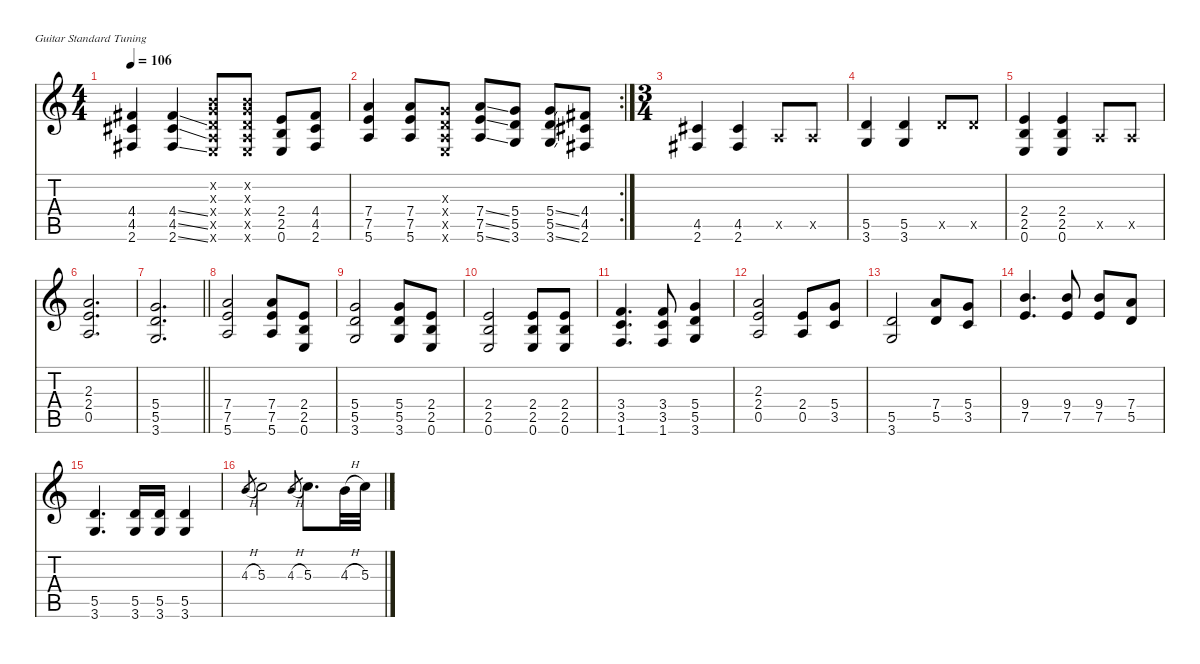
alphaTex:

\defaultSystemsLayout 4
\hideDynamics
\bracketExtendMode nobrackets
\singleTrackTrackNamePolicy hidden
\multiTrackTrackNamePolicy hidden
\otherSystemsTrackNameOrientation horizontal
\track ("Kirk Hammett" "dist.guit.") {instrument distortionguitar}
\staff {score tabs}
\tuning (E4 B3 G3 D3 A2 E2)
\ts (4 4)
\tempo 106
\clef g2
\ks c
(4.4{acc #} 4.5{acc #} 2.6{acc #}).4{dy f beam Up} (4.4{ss acc #} 4.5{ss acc #} 2.6{ss acc #}).4{beam Up} (0.2{x} 0.3{x} 0.4{x} 0.5{x} 0.6{x}).8{beam Up} (0.2{x} 0.3{x} 0.4{x} 0.5{x} 0.6{x}).8{beam Up} (2.4 2.5 0.6).8{beam Up} (4.4{acc #} 4.5{acc #} 2.6{acc #}).8{beam Up} |
\rc 2
(7.4 7.5 5.6).4{beam Up} (7.4 7.5 5.6).8{beam Up} (0.3{x} 0.4{x} 0.5{x} 0.6{x}).8{beam Up} (7.4{ss} 7.5{ss} 5.6{ss}).8{beam Up} (5.4 5.5 3.6).8{beam Up} (5.4{ss} 5.5{ss} 3.6{ss}).8{beam Up} (4.4{acc #} 4.5{acc #} 2.6{acc #}).8{beam Up} |
\ts (3 4)
\beaming (8 2 2 2)
(4.5{acc #} 2.6{acc #}).4{beam Up} (4.5{acc #} 2.6{acc #}).4{beam Up} 0.5{x}.8{beam Up} 0.5{x}.8{beam Up} |
(5.5 3.6).4{beam Up} (5.5 3.6).4{beam Up} 5.5{x}.8{beam Up} 5.5{x}.8{beam Up} |
(2.4 2.5 0.6).4{beam Up} (2.4 2.5 0.6).4{beam Up} 0.5{x}.8{beam Up} 0.5{x}.8{beam Up} |
(2.3 2.4 0.5).2{d beam Up} |
\barLineRight lightlight
(5.4 5.5 3.6).2{d beam Up} |
(7.4 7.5 5.6).2{beam Up} (7.4 7.5 5.6).8{beam Up} (2.4 2.5 0.6).8{beam Up} |
(5.4 5.5 3.6).2{beam Up} (5.4 5.5 3.6).8{beam Up} (2.4 2.5 0.6).8{beam Up} |
(2.4 2.5 0.6).2{beam Up} (2.4 2.5 0.6).8{beam Up} (2.4 2.5 0.6).8{beam Up} |
(3.4 3.5 1.6).4{d beam Up} (3.4 3.5 1.6).8{beam Up} (5.4 5.5 3.6).4{beam Up} |
(2.3 2.4 0.5).2{beam Up} (2.4 0.5).8{beam Up} (5.4 3.5).8{beam Up} |
(5.5 3.6).2{beam Up} (7.4 5.5).8{beam Up} (5.4 3.5).8{beam Up} |
(9.4 7.5).4{d beam Up} (9.4 7.5).8{beam Up} (9.4 7.5).8{beam Up} (7.4 5.5).8{beam Up} |
(5.5 3.6).4{d beam Up} (5.5 3.6).16{beam Up} (5.5 3.6).16{beam Up} (5.5 3.6).4{beam Up} |
4.3{h}.8{gr dy mf beam Up} 5.3.2{dy f beam Down} 4.3{h}.8{gr dy mp beam Up} 5.3.8{d dy f beam Down} 4.3{h}.32{beam Down} 5.3{h}.32{beam Down}
